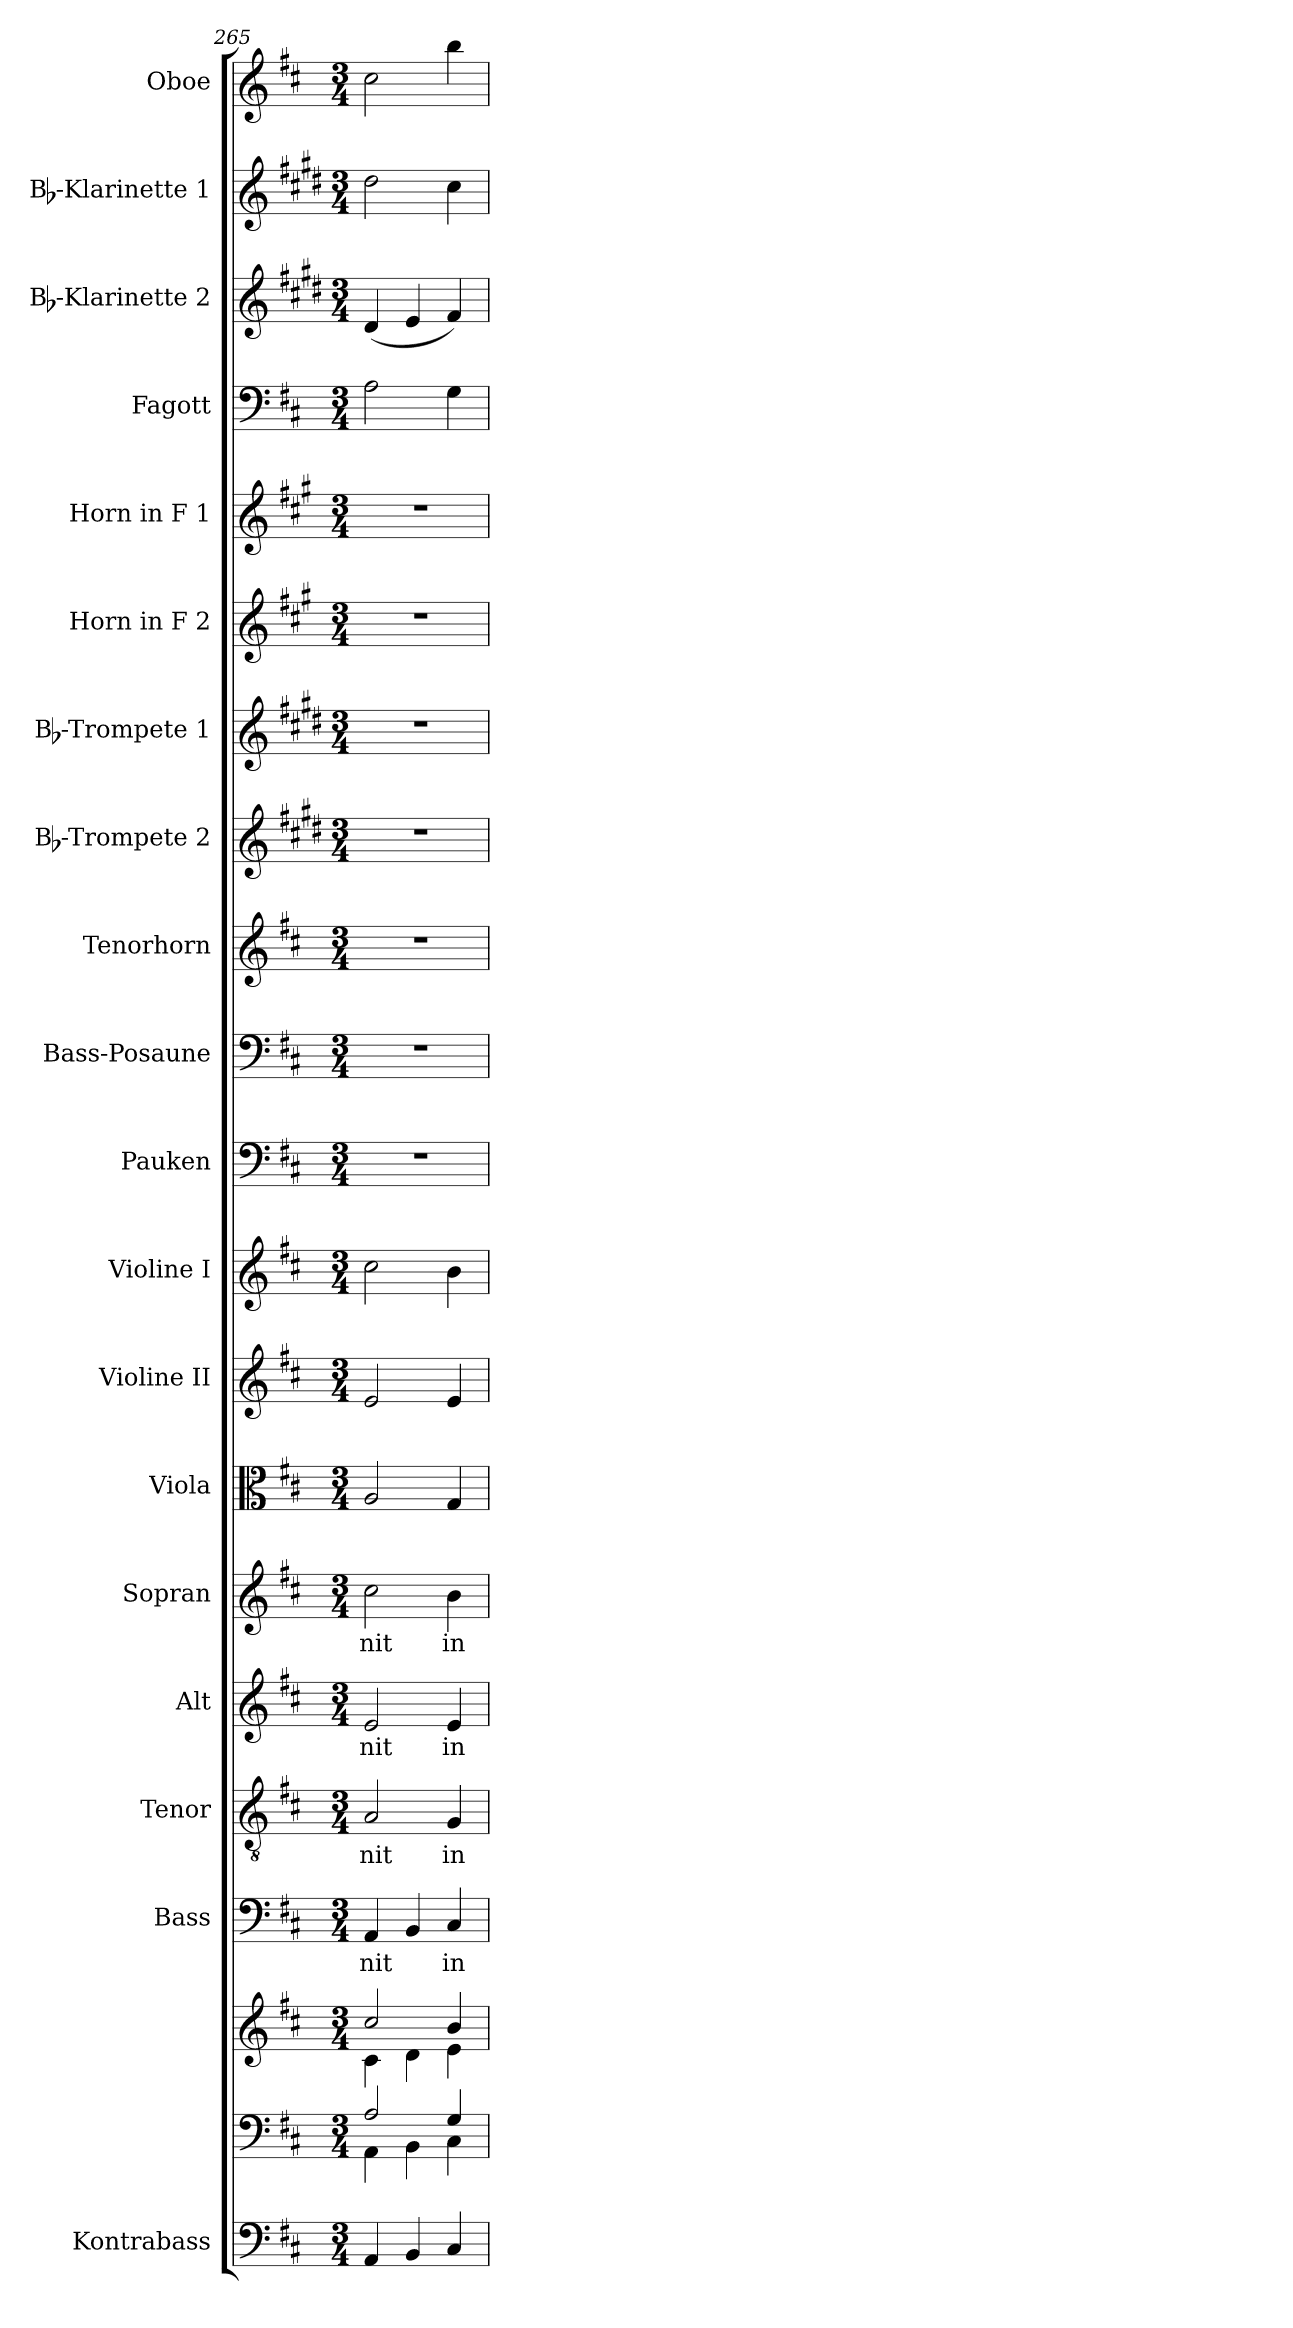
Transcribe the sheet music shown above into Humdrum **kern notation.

**kern	**kern	**kern	**kern	**text	**kern	**text	**kern	**text	**kern	**text	**kern	**kern	**kern	**kern	**kern	**kern	**kern	**kern	**kern	**kern	**kern	**kern	**kern	**kern
*part20	*part19	*part19	*part18	*part18	*part17	*part17	*part16	*part16	*part15	*part15	*part14	*part13	*part12	*part11	*part10	*part9	*part8	*part7	*part6	*part5	*part4	*part3	*part2	*part1
*staff21	*staff20	*staff19	*staff18	*staff18	*staff17	*staff17	*staff16	*staff16	*staff15	*staff15	*staff14	*staff13	*staff12	*staff11	*staff10	*staff9	*staff8	*staff7	*staff6	*staff5	*staff4	*staff3	*staff2	*staff1
*I"Kontrabass	*	*	*I"Bass	*	*I"Tenor	*	*I"Alt	*	*I"Sopran	*	*I"Viola	*I"Violine II	*I"Violine I	*I"Pauken	*I"Bass-Posaune	*I"Tenorhorn	*I"Bb-Trompete 2	*I"Bb-Trompete 1	*I"Horn in F 2	*I"Horn in F 1	*I"Fagott	*I"Bb-Klarinette 2	*I"Bb-Klarinette 1	*I"Oboe
*I'Kb.	*	*	*I'B.	*	*I'T.	*	*I'A.	*	*I'S.	*	*I'Vla.	*I'Vl. II	*I'Vl. I	*I'Pk.	*I'B. Pos.	*I'T. Hrn.	*I'Bb Trp. 2	*I'Bb Trp. 1	*	*	*I'Fg.	*I'Bb Kl. 2	*I'Bb Kl. 1	*I'Ob.
!!LO:PB:g=z
*clefF4	*clefF4	*clefG2	*clefF4	*	*clefGv2	*	*clefG2	*	*clefG2	*	*clefC3	*clefG2	*clefG2	*clefF4	*clefF4	*clefG2	*clefG2	*clefG2	*clefG2	*clefG2	*clefF4	*clefG2	*clefG2	*clefG2
*ITrd7c12	*	*	*	*	*	*	*	*	*	*	*	*	*	*	*	*ITrd8c14	*ITrd1c2	*ITrd1c2	*ITrd4c7	*ITrd4c7	*	*ITrd1c2	*ITrd1c2	*
*k[f#c#]	*k[f#c#]	*k[f#c#]	*k[f#c#]	*	*k[f#c#]	*	*k[f#c#]	*	*k[f#c#]	*	*k[f#c#]	*k[f#c#]	*k[f#c#]	*k[f#c#]	*k[f#c#]	*k[f#c#]	*k[f#c#]	*k[f#c#]	*k[f#c#]	*k[f#c#]	*k[f#c#]	*k[f#c#]	*k[f#c#]	*k[f#c#]
*D:	*D:	*D:	*D:	*	*D:	*	*D:	*	*D:	*	*D:	*D:	*D:	*D:	*D:	*D:	*D:	*D:	*D:	*D:	*D:	*D:	*D:	*D:
*M3/4	*M3/4	*M3/4	*M3/4	*	*M3/4	*	*M3/4	*	*M3/4	*	*M3/4	*M3/4	*M3/4	*M3/4	*M3/4	*M3/4	*M3/4	*M3/4	*M3/4	*M3/4	*M3/4	*M3/4	*M3/4	*M3/4
=265	=265	=265	=265	=265	=265	=265	=265	=265	=265	=265	=265	=265	=265	=265	=265	=265	=265	=265	=265	=265	=265	=265	=265	=265
*	*^	*^	*	*	*	*	*	*	*	*	*	*	*	*	*	*	*	*	*	*	*	*	*	*
!	!	!	!	!	!	!LO:LY:b	!	!LO:LY:b	!	!LO:LY:b	!	!LO:LY:b	!	!	!	!	!	!	!	!	!	!	!	!	!	!
4AAA/	2A/	4AA\	2cc#/	4c#\	4AA/	-nit	2A/	-nit	2e/	-nit	2cc#\	-nit	2A/	2e/	2cc#\	2.r	2.r	2.r	2.r	2.r	2.r	2.r	2A\	(<4c#/	2cc#\	2cc#\
4BBB/	.	4BB\	.	4d\	4BB/	.	.	.	.	.	.	.	.	.	.	.	.	.	.	.	.	.	.	4d/	.	.
!	!	!	!	!	!	!LO:LY:b	!	!LO:LY:b	!	!LO:LY:b	!	!LO:LY:b	!	!	!	!	!	!	!	!	!	!	!	!	!	!
4CC#/	4G/	4C#\	4b/	4e\	4C#/	in	4G/	in	4e/	in	4b\	in	4G/	4e/	4b\	.	.	.	.	.	.	.	4G\	4e/)	4b\	4bb\
*	*v	*v	*	*	*	*	*	*	*	*	*	*	*	*	*	*	*	*	*	*	*	*	*	*	*	*
*	*	*v	*v	*	*	*	*	*	*	*	*	*	*	*	*	*	*	*	*	*	*	*	*	*	*
=	=	=	=	=	=	=	=	=	=	=	=	=	=	=	=	=	=	=	=	=	=	=	=	=
*-	*-	*-	*-	*-	*-	*-	*-	*-	*-	*-	*-	*-	*-	*-	*-	*-	*-	*-	*-	*-	*-	*-	*-	*-
